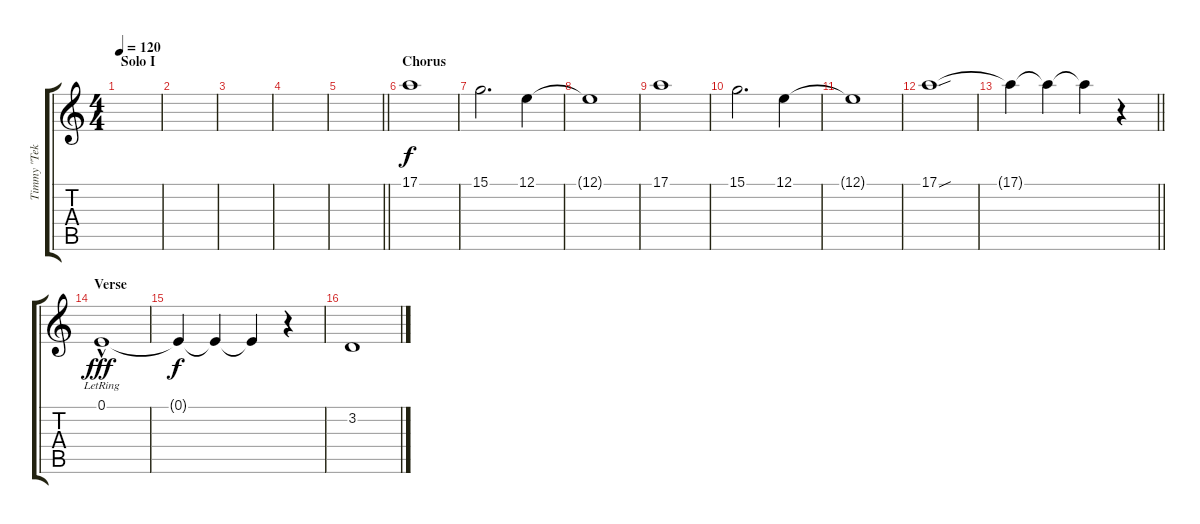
\track ("Timmy \"Tek\" Young - Backing Vocals" "Timmy \"Tek") {instrument lead6voice}
\staff {score tabs}
\tuning (E4 B3 G3 D3 A2 E2) {hide}
\ts (4 4)
\section ("" "Solo I")
\tempo 120
\clef g2
\ks c
|
|
|
|
\barLineRight lightlight
|
\section ("" "Chorus")
17.1.1 |
15.1.2{d} 12.1.4 |
12.1{t}.1 |
17.1.1 |
15.1.2{d} 12.1.4 |
12.1{t}.1 |
17.1{sou}.1 |
\barLineRight lightlight
17.1{t}.4 17.1{t}.4 17.1{t}.4 r.4 |
\section ("" "Verse")
0.1{hac lr}.1{dy fff} |
0.1{t}.4{dy f} 0.1{t}.4 0.1{t}.4 r.4 |
3.2.1
